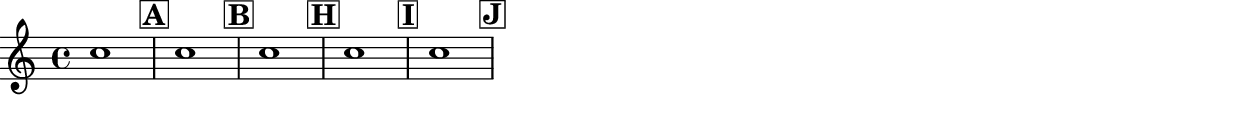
%% Generated by lilypond-book
%% Options: [exampleindent=10.16\mm,indent=0\mm,line-width=160\mm,paper-height=845.047\pt,paper-width=597.508\pt,papersize='(cons (* 597.508 pt) (* 845.047 pt)),quote]
\include "lilypond-book-preamble.ly"


% ****************************************************************
% Start cut-&-pastable-section
% ****************************************************************

#(ly:set-option 'eps-box-padding 3.000000)



\paper {
  #(set-paper-size '(cons (* 597.508 pt) (* 845.047 pt)))
  indent = 0\mm
  line-width = 160\mm
  % offset the left padding, also add 1mm as lilypond creates cropped
  % images with a little space on the right
  line-width = #(- line-width (* mm  3.000000) (* mm 1))
  line-width = 160\mm - 2.0 * 10.16\mm
  % offset the left padding, also add 1mm as lilypond creates cropped
  % images with a little space on the right
  line-width = #(- line-width (* mm  3.000000) (* mm 1))
}

\layout {
  
}




% ****************************************************************
% ly snippet:
% ****************************************************************
\sourcefileline 4132
\relative c'' {
  \set Score.rehearsalMarkFormatter = #format-mark-box-alphabet
  c1 \mark \default
  c1 \mark \default
  c1 \mark 8
  c1 \mark \default
  c1 \mark \default
}


% ****************************************************************
% end ly snippet
% ****************************************************************
